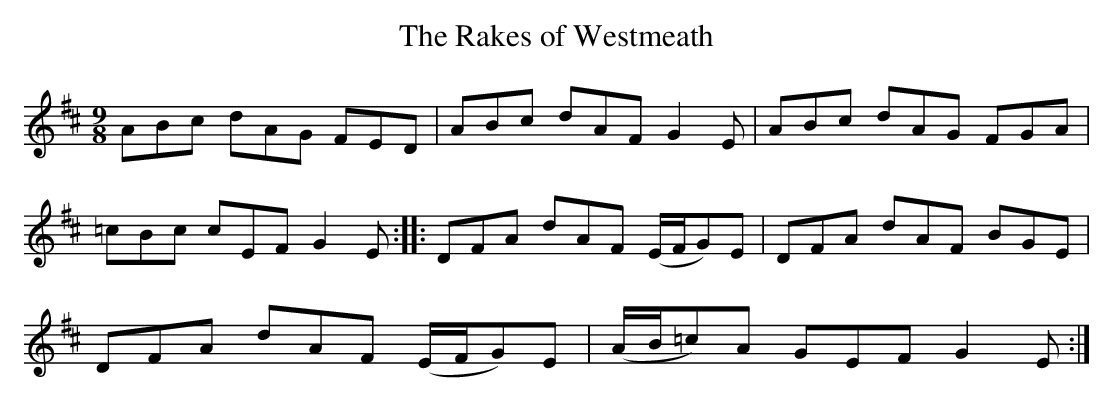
X:1
T:Rakes of Westmeath, The
M:9/8
L:1/8
K:D
ABc dAG FED|ABc dAF G2E|ABc dAG FGA|
=cBc cEF G2E::DFA dAF (E/F/G)E|DFA dAF BGE|
DFA dAF (E/F/G)E|(A/B/=c)A GEF G2E:|]
